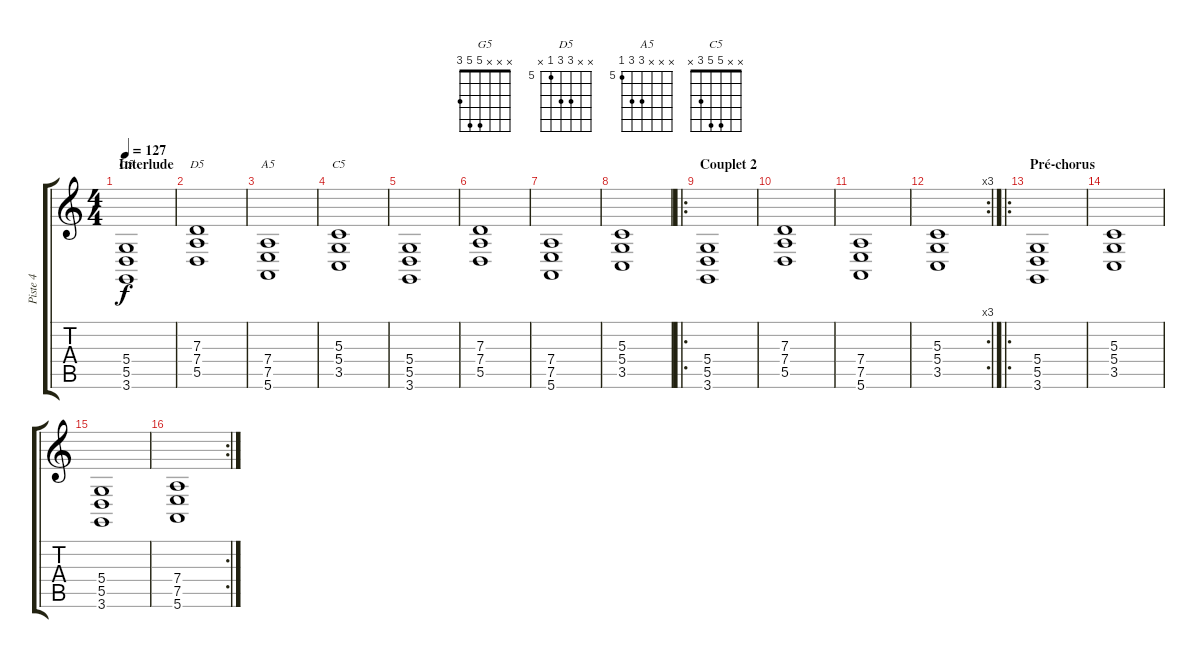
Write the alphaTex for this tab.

\track ("Piste 4" "Piste 4") {instrument synthstrings1}
\staff {score tabs}
\tuning (E4 B3 G3 D3 A2 E2) {hide}
\chord ("G5" x x x 5 5 3)
\chord ("D5" x x 7 7 5 x) {firstfret 5}
\chord ("A5" x x x 7 7 5) {firstfret 5}
\chord ("C5" x x 5 5 3 x)
\ts (4 4)
\section ("" "Interlude")
\tempo 127
\clef g2
\ks c
(5.4 5.5 3.6).1{ch "G5" dy f} |
(7.3 7.4 5.5).1{ch "D5"} |
(7.4 7.5 5.6).1{ch "A5"} |
(5.3 5.4 3.5).1{ch "C5"} |
(5.4 5.5 3.6).1 |
(7.3 7.4 5.5).1 |
(7.4 7.5 5.6).1 |
(5.3 5.4 3.5).1 |
\ro
\section ("" "Couplet 2")
(5.4 5.5 3.6).1 |
(7.3 7.4 5.5).1 |
(7.4 7.5 5.6).1 |
\rc 3
(5.3 5.4 3.5).1 |
\ro
\section ("" "Pré-chorus")
(5.4 5.5 3.6).1 |
(5.3 5.4 3.5).1 |
(5.4 5.5 3.6).1 |
\rc 2
(7.4 7.5 5.6).1
